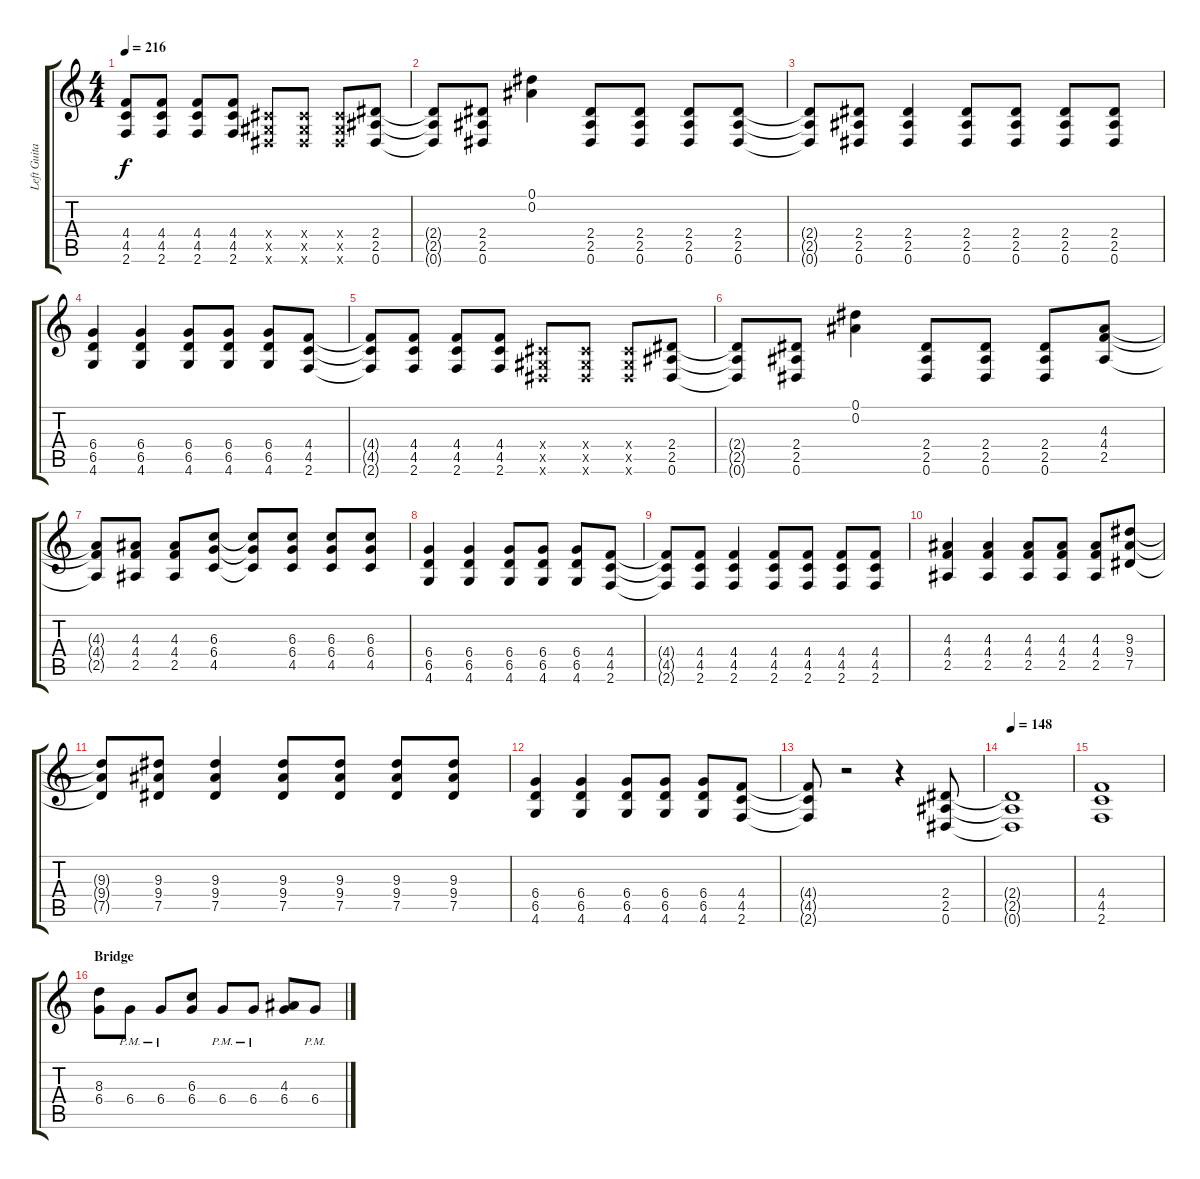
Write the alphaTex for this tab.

\track ("Left Guitar" "Left Guita") {instrument overdrivenguitar}
\staff {score tabs}
\tuning (Eb4 Bb3 Gb3 Db3 Ab2 Eb2) {hide}
\ts (4 4)
\tempo 216
\clef g2
\ks c
(4.4{t} 4.5{t} 2.6{t}).8{dy f} (4.4 4.5 2.6).8 (4.4 4.5 2.6).8 (4.4 4.5 2.6).8 (0.4{x} 0.5{x} 0.6{x}).8 (0.4{x} 0.5{x} 0.6{x}).8 (0.4{x} 0.5{x} 0.6{x}).8 (2.4 2.5 0.6).8 |
(2.4{t} 2.5{t} 0.6{t}).8 (2.4 2.5 0.6).8 (0.1 0.2).4 (2.4 2.5 0.6).8 (2.4 2.5 0.6).8 (2.4 2.5 0.6).8 (2.4 2.5 0.6).8 |
(2.4{t} 2.5{t} 0.6{t}).8 (2.4 2.5 0.6).8 (2.4 2.5 0.6).4 (2.4 2.5 0.6).8 (2.4 2.5 0.6).8 (2.4 2.5 0.6).8 (2.4 2.5 0.6).8 |
(6.4 6.5 4.6).4 (6.4 6.5 4.6).4 (6.4 6.5 4.6).8 (6.4 6.5 4.6).8 (6.4 6.5 4.6).8 (4.4 4.5 2.6).8 |
(4.4{t} 4.5{t} 2.6{t}).8 (4.4 4.5 2.6).8 (4.4 4.5 2.6).8 (4.4 4.5 2.6).8 (0.4{x} 0.5{x} 0.6{x}).8 (0.4{x} 0.5{x} 0.6{x}).8 (0.4{x} 0.5{x} 0.6{x}).8 (2.4 2.5 0.6).8 |
(2.4{t} 2.5{t} 0.6{t}).8 (2.4 2.5 0.6).8 (0.1 0.2).4 (2.4 2.5 0.6).8 (2.4 2.5 0.6).8 (2.4 2.5 0.6).8 (4.3 4.4 2.5).8 |
(4.3{t} 4.4{t} 2.5{t}).8 (4.3 4.4 2.5).8 (4.3 4.4 2.5).8 (6.3 6.4 4.5).8 (6.3{t} 6.4{t} 4.5{t}).8 (6.3 6.4 4.5).8 (6.3 6.4 4.5).8 (6.3 6.4 4.5).8 |
(6.4 6.5 4.6).4 (6.4 6.5 4.6).4 (6.4 6.5 4.6).8 (6.4 6.5 4.6).8 (6.4 6.5 4.6).8 (4.4 4.5 2.6).8 |
(4.4{t} 4.5{t} 2.6{t}).8 (4.4 4.5 2.6).8 (4.4 4.5 2.6).4 (4.4 4.5 2.6).8 (4.4 4.5 2.6).8 (4.4 4.5 2.6).8 (4.4 4.5 2.6).8 |
(4.3 4.4 2.5).4 (4.3 4.4 2.5).4 (4.3 4.4 2.5).8 (4.3 4.4 2.5).8 (4.3 4.4 2.5).8 (9.3 9.4 7.5).8 |
(9.3{t} 9.4{t} 7.5{t}).8 (9.3 9.4 7.5).8 (9.3 9.4 7.5).4 (9.3 9.4 7.5).8 (9.3 9.4 7.5).8 (9.3 9.4 7.5).8 (9.3 9.4 7.5).8 |
(6.4 6.5 4.6).4 (6.4 6.5 4.6).4 (6.4 6.5 4.6).8 (6.4 6.5 4.6).8 (6.4 6.5 4.6).8 (4.4 4.5 2.6).8 |
(4.4{t} 4.5{t} 2.6{t}).8 r.2 r.4 (2.4 2.5 0.6).8 |
\tempo 148
(2.4{t} 2.5{t} 0.6{t}).1 |
(4.4 4.5 2.6).1 |
\section ("" "Bridge")
(8.3 6.4).8 6.4{pm}.8 6.4{pm}.8 (6.3 6.4).8 6.4{pm}.8 6.4{pm}.8 (4.3 6.4).8 6.4{pm}.8
